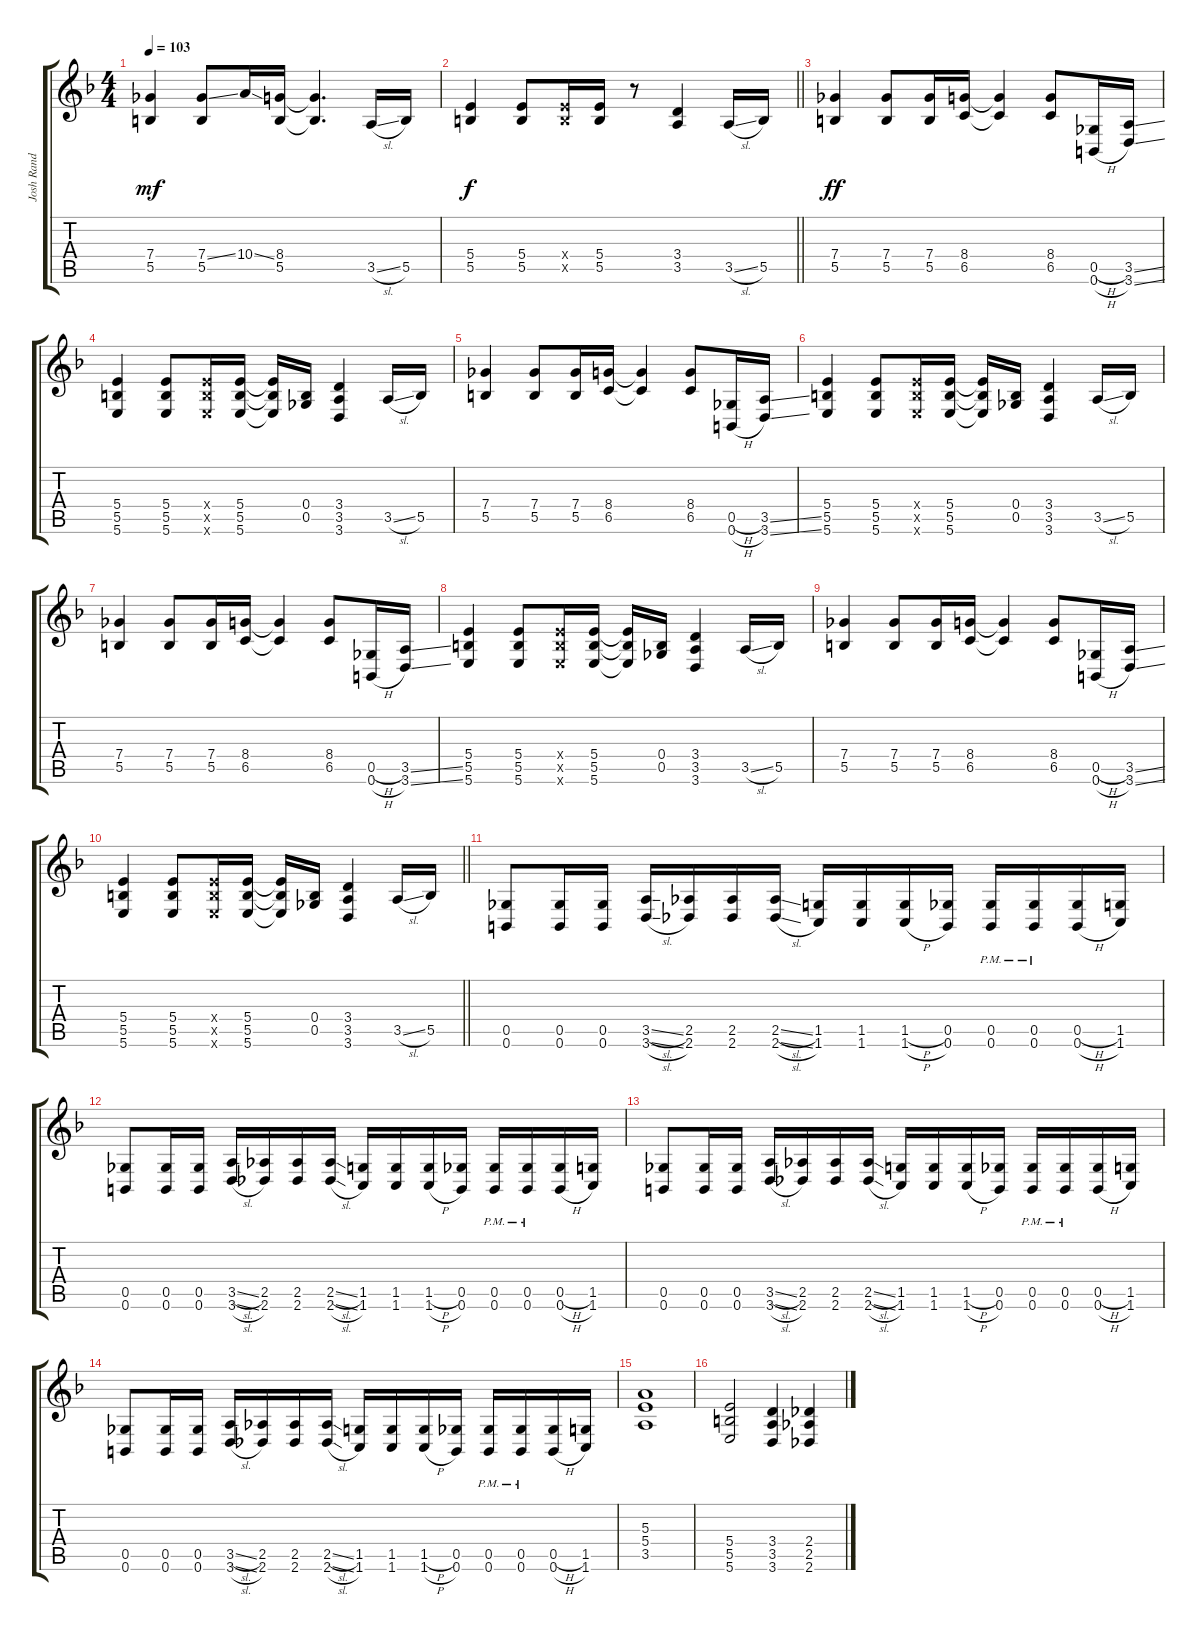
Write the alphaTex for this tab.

\track ("Josh Rand 1" "Josh Rand ") {instrument distortionguitar}
\staff {score tabs}
\tuning (Db4 Ab3 E3 B2 Gb2 B1) {hide}
\ts (4 4)
\tempo 103
\clef g2
\ks f
(7.4 5.5).4{dy mf} (7.4{ss} 5.5).8 10.4{ss}.16 (8.4 5.5).16 (8.4{t} 5.5{t}).4{d} 3.5{sl}.16 5.5.16 |
\barLineRight lightlight
(5.4 5.5).4{dy f} (5.4 5.5).8 (5.4{x} 5.5{x}).16 (5.4 5.5).16 r.8 (3.4 3.5).4 3.5{sl}.16 5.5.16 |
(7.4 5.5).4{dy ff} (7.4 5.5).8 (7.4 5.5).16 (8.4 6.5).16 (8.4{t} 6.5{t}).4 (8.4 6.5).8 (0.5{h} 0.6{h}).16 (3.5{ss} 3.6{ss}).16 |
(5.4 5.5 5.6).4 (5.4 5.5 5.6).8 (5.4{x} 5.5{x} 5.6{x}).16 (5.4 5.5 5.6).16 (5.4{t} 5.5{t} 5.6{t}).16 (0.4 0.5).16 (3.4 3.5 3.6).4 3.5{sl}.16 5.5.16 |
(7.4 5.5).4 (7.4 5.5).8 (7.4 5.5).16 (8.4 6.5).16 (8.4{t} 6.5{t}).4 (8.4 6.5).8 (0.5{h} 0.6{h}).16 (3.5{ss} 3.6{ss}).16 |
(5.4 5.5 5.6).4 (5.4 5.5 5.6).8 (5.4{x} 5.5{x} 5.6{x}).16 (5.4 5.5 5.6).16 (5.4{t} 5.5{t} 5.6{t}).16 (0.4 0.5).16 (3.4 3.5 3.6).4 3.5{sl}.16 5.5.16 |
(7.4 5.5).4 (7.4 5.5).8 (7.4 5.5).16 (8.4 6.5).16 (8.4{t} 6.5{t}).4 (8.4 6.5).8 (0.5{h} 0.6{h}).16 (3.5{ss} 3.6{ss}).16 |
(5.4 5.5 5.6).4 (5.4 5.5 5.6).8 (5.4{x} 5.5{x} 5.6{x}).16 (5.4 5.5 5.6).16 (5.4{t} 5.5{t} 5.6{t}).16 (0.4 0.5).16 (3.4 3.5 3.6).4 3.5{sl}.16 5.5.16 |
(7.4 5.5).4 (7.4 5.5).8 (7.4 5.5).16 (8.4 6.5).16 (8.4{t} 6.5{t}).4 (8.4 6.5).8 (0.5{h} 0.6{h}).16 (3.5{ss} 3.6{ss}).16 |
\barLineRight lightlight
(5.4 5.5 5.6).4 (5.4 5.5 5.6).8 (5.4{x} 5.5{x} 5.6{x}).16 (5.4 5.5 5.6).16 (5.4{t} 5.5{t} 5.6{t}).16 (0.4 0.5).16 (3.4 3.5 3.6).4 3.5{sl}.16 5.5.16 |
(0.5 0.6).8 (0.5 0.6).16 (0.5 0.6).16 (3.5{sl} 3.6{sl}).16 (2.5 2.6).16 (2.5 2.6).16 (2.5{sl} 2.6{sl}).16 (1.5 1.6).16 (1.5 1.6).16 (1.5{h} 1.6{h}).16 (0.5 0.6).16 (0.5{pm} 0.6{pm}).16 (0.5{pm} 0.6{pm}).16 (0.5{h} 0.6{h}).16 (1.5 1.6).16 |
(0.5 0.6).8 (0.5 0.6).16 (0.5 0.6).16 (3.5{sl} 3.6{sl}).16 (2.5 2.6).16 (2.5 2.6).16 (2.5{sl} 2.6{sl}).16 (1.5 1.6).16 (1.5 1.6).16 (1.5{h} 1.6{h}).16 (0.5 0.6).16 (0.5{pm} 0.6{pm}).16 (0.5{pm} 0.6{pm}).16 (0.5{h} 0.6{h}).16 (1.5 1.6).16 |
(0.5 0.6).8 (0.5 0.6).16 (0.5 0.6).16 (3.5{sl} 3.6{sl}).16 (2.5 2.6).16 (2.5 2.6).16 (2.5{sl} 2.6{sl}).16 (1.5 1.6).16 (1.5 1.6).16 (1.5{h} 1.6{h}).16 (0.5 0.6).16 (0.5{pm} 0.6{pm}).16 (0.5{pm} 0.6{pm}).16 (0.5{h} 0.6{h}).16 (1.5 1.6).16 |
(0.5 0.6).8 (0.5 0.6).16 (0.5 0.6).16 (3.5{sl} 3.6{sl}).16 (2.5 2.6).16 (2.5 2.6).16 (2.5{sl} 2.6{sl}).16 (1.5 1.6).16 (1.5 1.6).16 (1.5{h} 1.6{h}).16 (0.5 0.6).16 (0.5{pm} 0.6{pm}).16 (0.5{pm} 0.6{pm}).16 (0.5{h} 0.6{h}).16 (1.5 1.6).16 |
(5.3 5.4 3.5).1 |
(5.4 5.5 5.6).2 (3.4 3.5 3.6).4 (2.4 2.5 2.6).4
